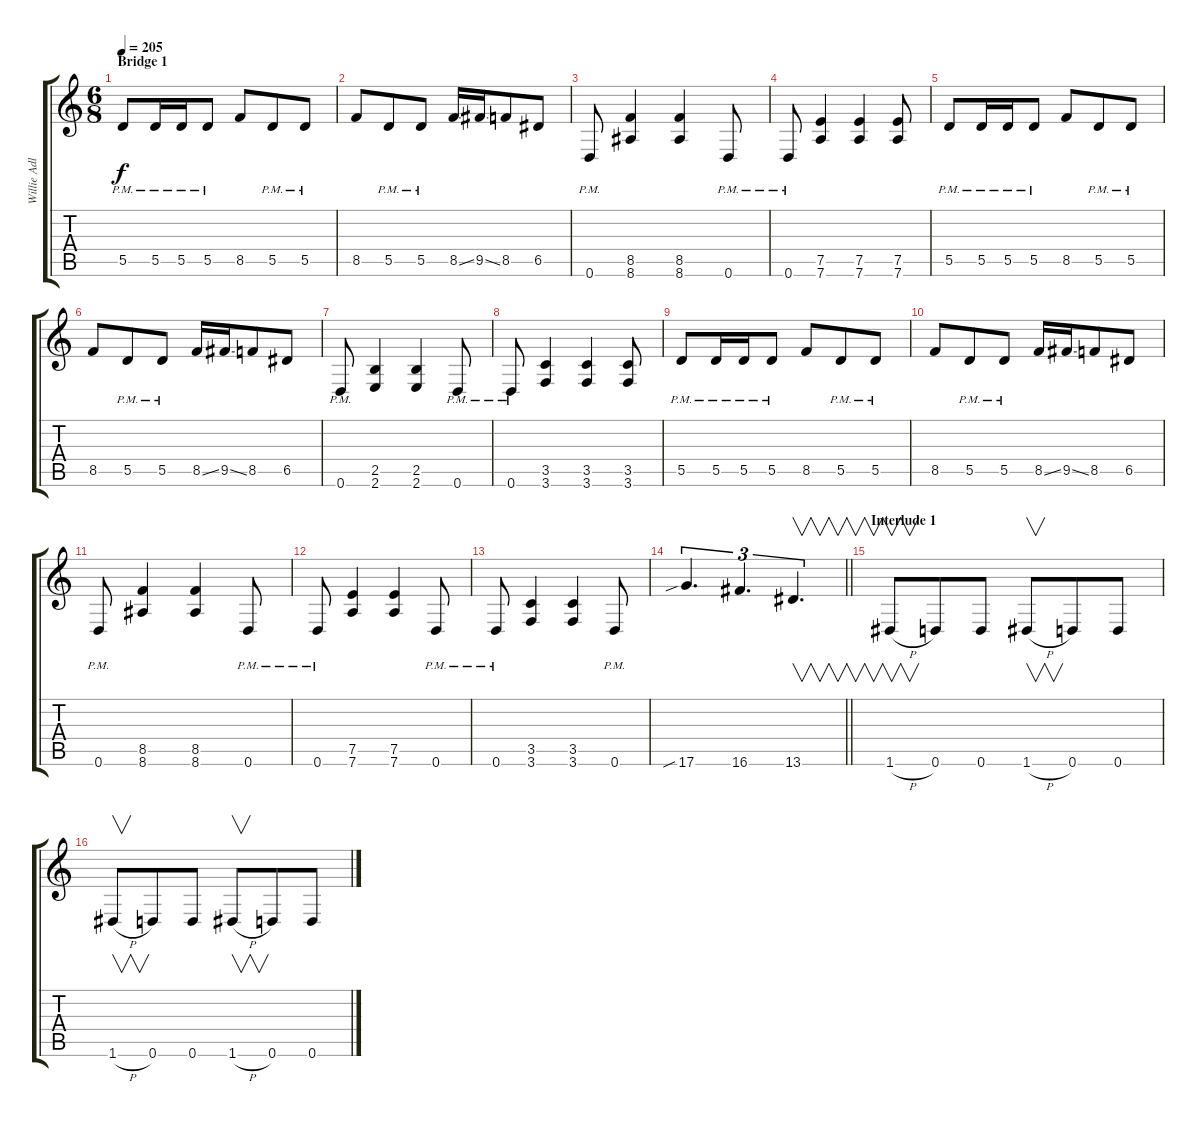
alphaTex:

\track ("Willie Adler - Rhythm" "Willie Adl") {instrument distortionguitar}
\staff {score tabs}
\tuning (E4 B3 G3 D3 A2 D2) {hide}
\ts (6 8)
\section ("" "Bridge 1")
\tempo 205
\clef g2
\ks c
5.5{pm}.8{dy f} 5.5{pm}.16 5.5{pm}.16 5.5{pm}.8 8.5.8 5.5{pm}.8 5.5{pm}.8 |
8.5.8 5.5{pm}.8 5.5{pm}.8 8.5{ss}.16 9.5{ss}.16 8.5.8 6.5.8 |
0.6{pm}.8 (8.5 8.6).4 (8.5 8.6).4 0.6{pm}.8 |
0.6{pm}.8 (7.5 7.6).4 (7.5 7.6).4 (7.5 7.6).8 |
5.5{pm}.8 5.5{pm}.16 5.5{pm}.16 5.5{pm}.8 8.5.8 5.5{pm}.8 5.5{pm}.8 |
8.5.8 5.5{pm}.8 5.5{pm}.8 8.5{ss}.16 9.5{ss}.16 8.5.8 6.5.8 |
0.6{pm}.8 (2.5 2.6).4 (2.5 2.6).4 0.6{pm}.8 |
0.6{pm}.8 (3.5 3.6).4 (3.5 3.6).4 (3.5 3.6).8 |
5.5{pm}.8 5.5{pm}.16 5.5{pm}.16 5.5{pm}.8 8.5.8 5.5{pm}.8 5.5{pm}.8 |
8.5.8 5.5{pm}.8 5.5{pm}.8 8.5{ss}.16 9.5{ss}.16 8.5.8 6.5.8 |
0.6{pm}.8 (8.5 8.6).4 (8.5 8.6).4 0.6{pm}.8 |
0.6{pm}.8 (7.5 7.6).4 (7.5 7.6).4 0.6{pm}.8 |
0.6{pm}.8 (3.5 3.6).4 (3.5 3.6).4 0.6{pm}.8 |
\barLineRight lightlight
17.6{sib}.4{d tu (3 2)} 16.6.4{d tu (3 2)} 13.6.4{v d tu (3 2)} |
\section ("" "Interlude 1")
1.6{h}.8{v} 0.6.8 0.6.8 1.6{h}.8{v} 0.6.8 0.6.8 |
1.6{h}.8{v} 0.6.8 0.6.8 1.6{h}.8{v} 0.6.8 0.6.8
